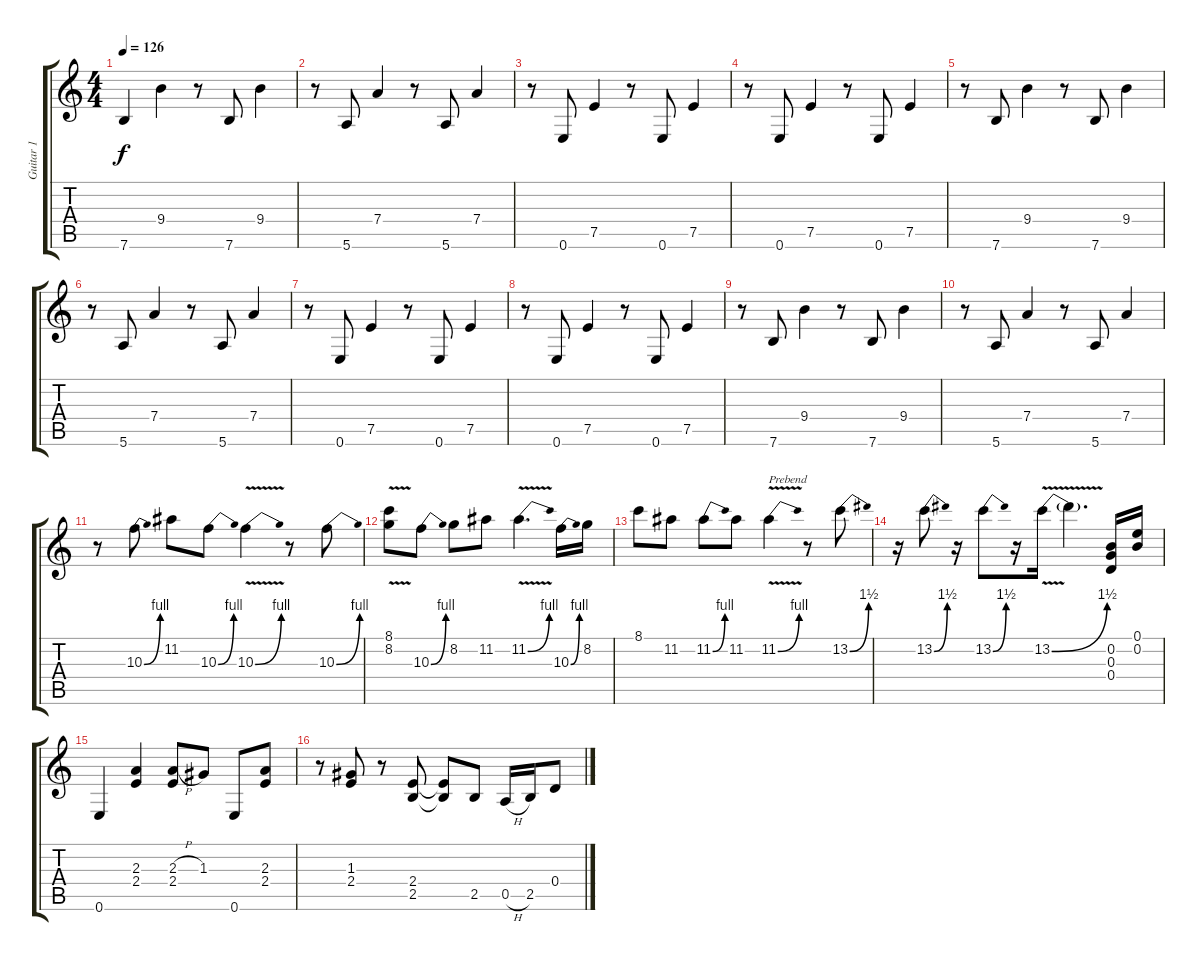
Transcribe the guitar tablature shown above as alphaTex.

\track ("Guitar 1" "Guitar 1") {instrument overdrivenguitar}
\staff {score tabs}
\tuning (E4 B3 G3 D3 A2 E2) {hide}
\ts (4 4)
\tempo 126
\clef g2
\ks c
7.6.4{dy f} 9.4.4 r.8 7.6.8 9.4.4 |
r.8 5.6.8 7.4.4 r.8 5.6.8 7.4.4 |
r.8 0.6.8 7.5.4 r.8 0.6.8 7.5.4 |
r.8 0.6.8 7.5.4 r.8 0.6.8 7.5.4 |
r.8 7.6.8 9.4.4 r.8 7.6.8 9.4.4 |
r.8 5.6.8 7.4.4 r.8 5.6.8 7.4.4 |
r.8 0.6.8 7.5.4 r.8 0.6.8 7.5.4 |
r.8 0.6.8 7.5.4 r.8 0.6.8 7.5.4 |
r.8 7.6.8 9.4.4 r.8 7.6.8 9.4.4 |
r.8 5.6.8 7.4.4 r.8 5.6.8 7.4.4 |
r.8 10.3{be (bend 0 0 60 4)}.8 11.2.8 10.3{be (bend 0 0 60 4)}.8 10.3{be (bend 0 0 60 4) v}.4 r.8 10.3{be (bend 0 0 60 4)}.8 |
(8.1{v} 8.2{v}).8 10.3{be (bend 0 0 60 4)}.8 8.2.8 11.2.8 11.2{be (bend 0 0 60 4) v}.4{d} 10.3{be (bend 0 0 60 4)}.16 8.2.16 |
8.1.8 11.2.8 11.2{be (bend 0 0 60 4)}.8 11.2.8 11.2{be (bend 0 0 60 4) v}.4{txt "Prebend"} r.8 13.2{be (bend 0 0 60 6)}.8 |
r.16 13.2{be (bend 0 0 60 6)}.8 r.16 13.2{be (bend 0 0 60 6)}.8 r.16 13.2{be (bend 0 0 60 6) v}.16 13.2{t}.4{d} (0.2 0.3 0.4).16 (0.1 0.2).16 |
0.6.4 (2.3 2.4).4 (2.3{h} 2.4).8 1.3.8 0.6.8 (2.3 2.4).8 |
r.8 (1.3 2.4).8 r.8 (2.4 2.5).8 (2.4{t} 2.5{t}).8 2.5.8 0.5{h}.16 2.5.16 0.4{h}.8
